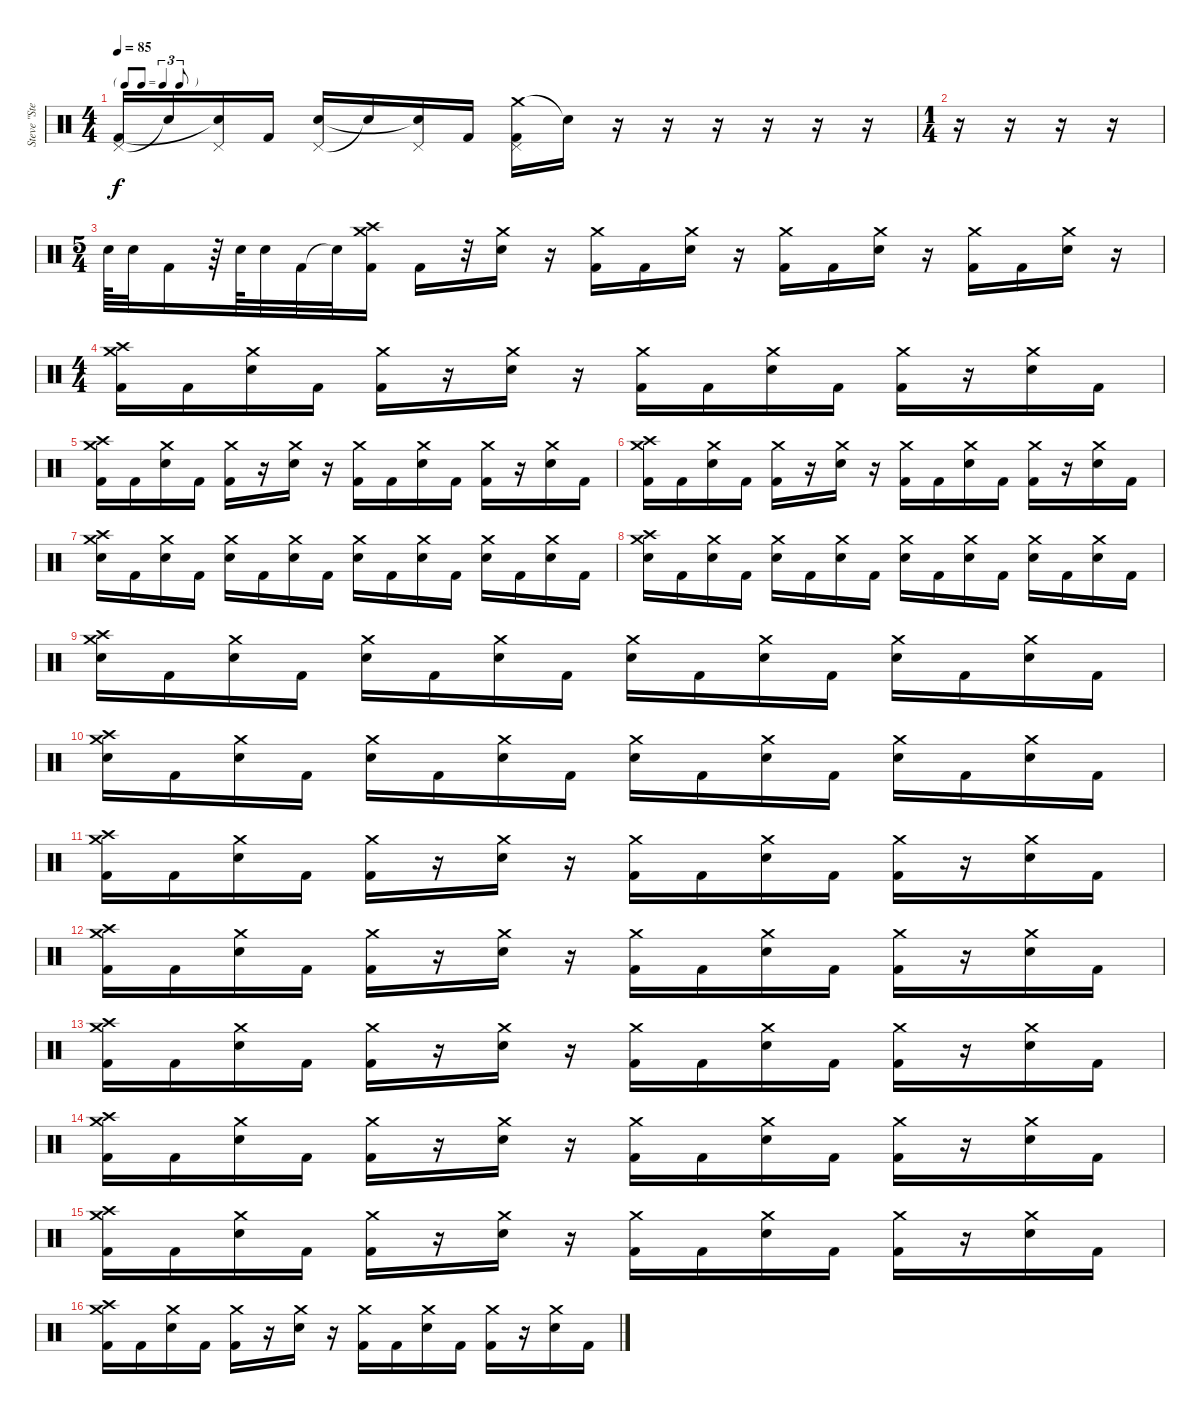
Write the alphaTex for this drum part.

\track ("Steve \"Stevo 32\" Jocz" "Steve \"Ste") {instrument percussion}
\staff {score}
\articulation defaults
\ts (4 4)
\tf triplet8th
\tempo 85
\clef neutral
\ks c
("Pedal Hi-Hat (hit)" "Kick (hit) 2").16{dy f} "Snare (hit)"{t}.16 ("Pedal Hi-Hat (hit)" "Snare (hit)"{t}).16 "Kick (hit) 2".16 ("Pedal Hi-Hat (hit)" "Electric Snare (hit)").16 "Snare (hit)"{t}.16 ("Pedal Hi-Hat (hit)" "Snare (hit)"{t}).16 "Kick (hit) 2".16 ("Crash medium (hit)" "Pedal Hi-Hat (hit)" "Kick (hit) 2").16 "Snare (hit)"{t}.16 r.16 r.16 r.16 r.16 r.16 r.16 |
\ts (1 4)
r.16 r.16 r.16 r.16 |
\ts (5 4)
"Electric Snare (hit)".64 "Electric Snare (hit)".32 "Kick (hit) 2".16 r.64 "Electric Snare (hit)".64 "Electric Snare (hit)".32 "Kick (hit) 2".32 "Snare (hit)"{t}.32 ("Crash high (hit)" "Crash medium (hit)" "Kick (hit) 2").16 "Kick (hit) 2".16 r.32 ("Crash medium (hit)" "Electric Snare (hit)").16 r.16 ("Crash medium (hit)" "Kick (hit) 2").16 "Kick (hit) 2".16 ("Crash medium (hit)" "Electric Snare (hit)").16 r.16 ("Crash medium (hit)" "Kick (hit) 2").16 "Kick (hit) 2".16 ("Crash medium (hit)" "Electric Snare (hit)").16 r.16 ("Crash medium (hit)" "Kick (hit) 2").16 "Kick (hit) 2".16 ("Crash medium (hit)" "Electric Snare (hit)").16 r.16 |
\ts (4 4)
("Crash high (hit)" "Crash medium (hit)" "Kick (hit) 2").16 "Kick (hit) 2".16 ("Crash medium (hit)" "Electric Snare (hit)").16 "Kick (hit) 2".16 ("Crash medium (hit)" "Kick (hit) 2").16 r.16 ("Crash medium (hit)" "Electric Snare (hit)").16 r.16 ("Crash medium (hit)" "Kick (hit) 2").16 "Kick (hit) 2".16 ("Crash medium (hit)" "Electric Snare (hit)").16 "Kick (hit) 2".16 ("Crash medium (hit)" "Kick (hit) 2").16 r.16 ("Crash medium (hit)" "Electric Snare (hit)").16 "Kick (hit) 2".16 |
("Crash high (hit)" "Crash medium (hit)" "Kick (hit) 2").16 "Kick (hit) 2".16 ("Crash medium (hit)" "Electric Snare (hit)").16 "Kick (hit) 2".16 ("Crash medium (hit)" "Kick (hit) 2").16 r.16 ("Crash medium (hit)" "Electric Snare (hit)").16 r.16 ("Crash medium (hit)" "Kick (hit) 2").16 "Kick (hit) 2".16 ("Crash medium (hit)" "Electric Snare (hit)").16 "Kick (hit) 2".16 ("Crash medium (hit)" "Kick (hit) 2").16 r.16 ("Crash medium (hit)" "Electric Snare (hit)").16 "Kick (hit) 2".16 |
("Crash high (hit)" "Crash medium (hit)" "Kick (hit) 2").16 "Kick (hit) 2".16 ("Crash medium (hit)" "Electric Snare (hit)").16 "Kick (hit) 2".16 ("Crash medium (hit)" "Kick (hit) 2").16 r.16 ("Crash medium (hit)" "Electric Snare (hit)").16 r.16 ("Crash medium (hit)" "Kick (hit) 2").16 "Kick (hit) 2".16 ("Crash medium (hit)" "Electric Snare (hit)").16 "Kick (hit) 2".16 ("Crash medium (hit)" "Kick (hit) 2").16 r.16 ("Crash medium (hit)" "Electric Snare (hit)").16 "Kick (hit) 2".16 |
("Crash high (hit)" "Crash medium (hit)" "Electric Snare (hit)").16 "Kick (hit) 2".16 ("Crash medium (hit)" "Electric Snare (hit)").16 "Kick (hit) 2".16 ("Crash medium (hit)" "Electric Snare (hit)").16 "Kick (hit) 2".16 ("Crash medium (hit)" "Electric Snare (hit)").16 "Kick (hit) 2".16 ("Crash medium (hit)" "Electric Snare (hit)").16 "Kick (hit) 2".16 ("Crash medium (hit)" "Electric Snare (hit)").16 "Kick (hit) 2".16 ("Crash medium (hit)" "Electric Snare (hit)").16 "Kick (hit) 2".16 ("Crash medium (hit)" "Electric Snare (hit)").16 "Kick (hit) 2".16 |
("Crash high (hit)" "Crash medium (hit)" "Electric Snare (hit)").16 "Kick (hit) 2".16 ("Crash medium (hit)" "Electric Snare (hit)").16 "Kick (hit) 2".16 ("Crash medium (hit)" "Electric Snare (hit)").16 "Kick (hit) 2".16 ("Crash medium (hit)" "Electric Snare (hit)").16 "Kick (hit) 2".16 ("Crash medium (hit)" "Electric Snare (hit)").16 "Kick (hit) 2".16 ("Crash medium (hit)" "Electric Snare (hit)").16 "Kick (hit) 2".16 ("Crash medium (hit)" "Electric Snare (hit)").16 "Kick (hit) 2".16 ("Crash medium (hit)" "Electric Snare (hit)").16 "Kick (hit) 2".16 |
("Crash high (hit)" "Crash medium (hit)" "Electric Snare (hit)").16 "Kick (hit) 2".16 ("Crash medium (hit)" "Electric Snare (hit)").16 "Kick (hit) 2".16 ("Crash medium (hit)" "Electric Snare (hit)").16 "Kick (hit) 2".16 ("Crash medium (hit)" "Electric Snare (hit)").16 "Kick (hit) 2".16 ("Crash medium (hit)" "Electric Snare (hit)").16 "Kick (hit) 2".16 ("Crash medium (hit)" "Electric Snare (hit)").16 "Kick (hit) 2".16 ("Crash medium (hit)" "Electric Snare (hit)").16 "Kick (hit) 2".16 ("Crash medium (hit)" "Electric Snare (hit)").16 "Kick (hit) 2".16 |
("Crash high (hit)" "Crash medium (hit)" "Electric Snare (hit)").16 "Kick (hit) 2".16 ("Crash medium (hit)" "Electric Snare (hit)").16 "Kick (hit) 2".16 ("Crash medium (hit)" "Electric Snare (hit)").16 "Kick (hit) 2".16 ("Crash medium (hit)" "Electric Snare (hit)").16 "Kick (hit) 2".16 ("Crash medium (hit)" "Electric Snare (hit)").16 "Kick (hit) 2".16 ("Crash medium (hit)" "Electric Snare (hit)").16 "Kick (hit) 2".16 ("Crash medium (hit)" "Electric Snare (hit)").16 "Kick (hit) 2".16 ("Crash medium (hit)" "Electric Snare (hit)").16 "Kick (hit) 2".16 |
("Crash high (hit)" "Crash medium (hit)" "Kick (hit) 2").16 "Kick (hit) 2".16 ("Crash medium (hit)" "Electric Snare (hit)").16 "Kick (hit) 2".16 ("Crash medium (hit)" "Kick (hit) 2").16 r.16 ("Crash medium (hit)" "Electric Snare (hit)").16 r.16 ("Crash medium (hit)" "Kick (hit) 2").16 "Kick (hit) 2".16 ("Crash medium (hit)" "Electric Snare (hit)").16 "Kick (hit) 2".16 ("Crash medium (hit)" "Kick (hit) 2").16 r.16 ("Crash medium (hit)" "Electric Snare (hit)").16 "Kick (hit) 2".16 |
("Crash high (hit)" "Crash medium (hit)" "Kick (hit) 2").16 "Kick (hit) 2".16 ("Crash medium (hit)" "Electric Snare (hit)").16 "Kick (hit) 2".16 ("Crash medium (hit)" "Kick (hit) 2").16 r.16 ("Crash medium (hit)" "Electric Snare (hit)").16 r.16 ("Crash medium (hit)" "Kick (hit) 2").16 "Kick (hit) 2".16 ("Crash medium (hit)" "Electric Snare (hit)").16 "Kick (hit) 2".16 ("Crash medium (hit)" "Kick (hit) 2").16 r.16 ("Crash medium (hit)" "Electric Snare (hit)").16 "Kick (hit) 2".16 |
("Crash high (hit)" "Crash medium (hit)" "Kick (hit) 2").16 "Kick (hit) 2".16 ("Crash medium (hit)" "Electric Snare (hit)").16 "Kick (hit) 2".16 ("Crash medium (hit)" "Kick (hit) 2").16 r.16 ("Crash medium (hit)" "Electric Snare (hit)").16 r.16 ("Crash medium (hit)" "Kick (hit) 2").16 "Kick (hit) 2".16 ("Crash medium (hit)" "Electric Snare (hit)").16 "Kick (hit) 2".16 ("Crash medium (hit)" "Kick (hit) 2").16 r.16 ("Crash medium (hit)" "Electric Snare (hit)").16 "Kick (hit) 2".16 |
("Crash high (hit)" "Crash medium (hit)" "Kick (hit) 2").16 "Kick (hit) 2".16 ("Crash medium (hit)" "Electric Snare (hit)").16 "Kick (hit) 2".16 ("Crash medium (hit)" "Kick (hit) 2").16 r.16 ("Crash medium (hit)" "Electric Snare (hit)").16 r.16 ("Crash medium (hit)" "Kick (hit) 2").16 "Kick (hit) 2".16 ("Crash medium (hit)" "Electric Snare (hit)").16 "Kick (hit) 2".16 ("Crash medium (hit)" "Kick (hit) 2").16 r.16 ("Crash medium (hit)" "Electric Snare (hit)").16 "Kick (hit) 2".16 |
("Crash high (hit)" "Crash medium (hit)" "Kick (hit) 2").16 "Kick (hit) 2".16 ("Crash medium (hit)" "Electric Snare (hit)").16 "Kick (hit) 2".16 ("Crash medium (hit)" "Kick (hit) 2").16 r.16 ("Crash medium (hit)" "Electric Snare (hit)").16 r.16 ("Crash medium (hit)" "Kick (hit) 2").16 "Kick (hit) 2".16 ("Crash medium (hit)" "Electric Snare (hit)").16 "Kick (hit) 2".16 ("Crash medium (hit)" "Kick (hit) 2").16 r.16 ("Crash medium (hit)" "Electric Snare (hit)").16 "Kick (hit) 2".16 |
("Crash high (hit)" "Crash medium (hit)" "Kick (hit) 2").16 "Kick (hit) 2".16 ("Crash medium (hit)" "Electric Snare (hit)").16 "Kick (hit) 2".16 ("Crash medium (hit)" "Kick (hit) 2").16 r.16 ("Crash medium (hit)" "Electric Snare (hit)").16 r.16 ("Crash medium (hit)" "Kick (hit) 2").16 "Kick (hit) 2".16 ("Crash medium (hit)" "Electric Snare (hit)").16 "Kick (hit) 2".16 ("Crash medium (hit)" "Kick (hit) 2").16 r.16 ("Crash medium (hit)" "Electric Snare (hit)").16 "Kick (hit) 2".16
